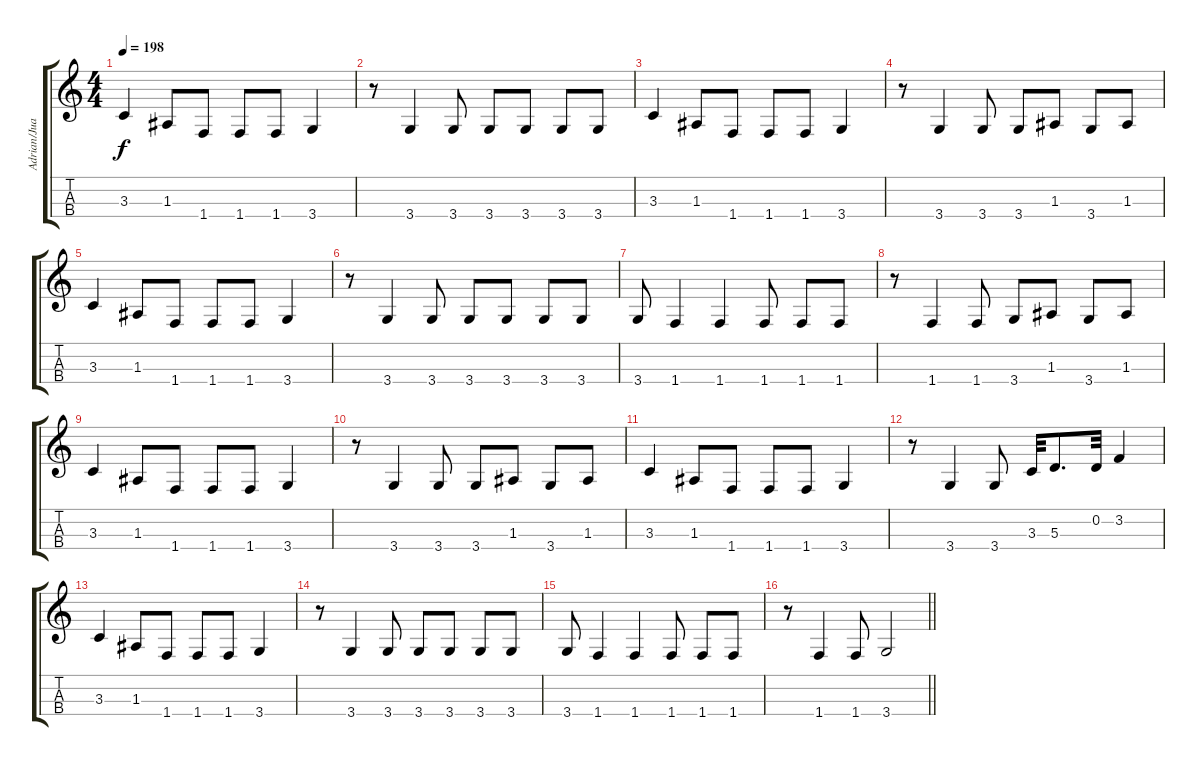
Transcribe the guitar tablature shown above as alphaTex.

\track ("Adrian/Juan" "Adrian/Jua") {instrument electricbassfinger}
\staff {score tabs}
\tuning (G3 D3 A2 E2) {hide}
\ts (4 4)
\tempo 198
\clef g2
\ks c
3.3.4{dy f} 1.3.8 1.4.8 1.4.8 1.4.8 3.4.4 |
r.8 3.4.4 3.4.8 3.4.8 3.4.8 3.4.8 3.4.8 |
3.3.4 1.3.8 1.4.8 1.4.8 1.4.8 3.4.4 |
r.8 3.4.4 3.4.8 3.4.8 1.3.8 3.4.8 1.3.8 |
3.3.4 1.3.8 1.4.8 1.4.8 1.4.8 3.4.4 |
r.8 3.4.4 3.4.8 3.4.8 3.4.8 3.4.8 3.4.8 |
3.4.8 1.4.4 1.4.4 1.4.8 1.4.8 1.4.8 |
r.8 1.4.4 1.4.8 3.4.8 1.3.8 3.4.8 1.3.8 |
3.3.4 1.3.8 1.4.8 1.4.8 1.4.8 3.4.4 |
r.8 3.4.4 3.4.8 3.4.8 1.3.8 3.4.8 1.3.8 |
3.3.4 1.3.8 1.4.8 1.4.8 1.4.8 3.4.4 |
r.8 3.4.4 3.4.8 3.3.32 5.3.8{d} 0.2.32 3.2.4 |
3.3.4 1.3.8 1.4.8 1.4.8 1.4.8 3.4.4 |
r.8 3.4.4 3.4.8 3.4.8 3.4.8 3.4.8 3.4.8 |
3.4.8 1.4.4 1.4.4 1.4.8 1.4.8 1.4.8 |
\barLineRight lightlight
r.8 1.4.4 1.4.8 3.4.2
